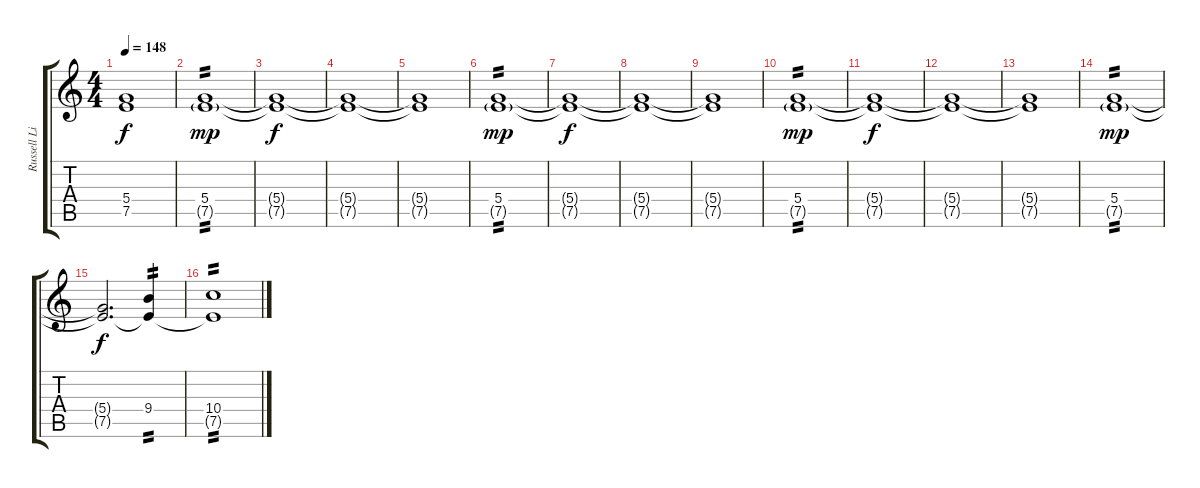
\track ("Russell Lissack" "Russell Li") {instrument electricguitarjazz}
\staff {score tabs}
\tuning (E4 B3 G3 D3 A2 E2) {hide}
\ts (4 4)
\tempo 148
\clef g2
\ks c
(5.4{t} 7.5{t}).1{dy f volume 6} |
(5.4 7.5{g}).1{tp 2 dy mp} |
(5.4{t} 7.5{t}).1{dy f} |
(5.4{t} 7.5{t}).1 |
(5.4{t} 7.5{t}).1 |
(5.4 7.5{g}).1{tp 2 dy mp} |
(5.4{t} 7.5{t}).1{dy f} |
(5.4{t} 7.5{t}).1 |
(5.4{t} 7.5{t}).1 |
(5.4 7.5{g}).1{tp 2 dy mp} |
(5.4{t} 7.5{t}).1{dy f} |
(5.4{t} 7.5{t}).1 |
(5.4{t} 7.5{t}).1 |
(5.4 7.5{g}).1{tp 2 dy mp} |
(5.4{t} 7.5{t}).2{d dy f} (9.4 7.5{t}).4{tp 2} |
(10.4 7.5{t}).1{tp 2}
